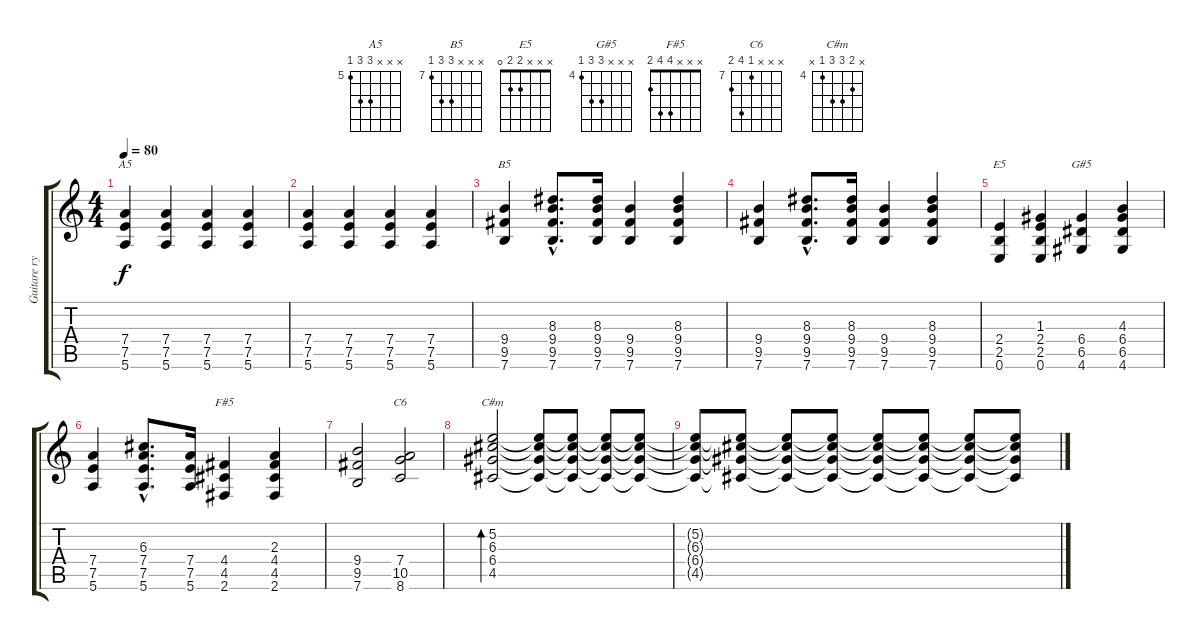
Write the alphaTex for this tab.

\track ("Guitare rythmique" "Guitare ry") {instrument distortionguitar}
\staff {score tabs}
\tuning (E4 B3 G3 D3 A2 E2) {hide}
\chord ("A5" x x x 7 7 5) {firstfret 5}
\chord ("B5" x x x 9 9 7) {firstfret 7}
\chord ("E5" x x x 2 2 0)
\chord ("G#5" x x x 6 6 4) {firstfret 4}
\chord ("F#5" x x x 4 4 2)
\chord ("C6" x x x 7 10 8) {firstfret 7}
\chord ("C#m" x 5 6 6 4 x) {firstfret 4}
\ts (4 4)
\tempo 80
\clef g2
\ks c
(7.4 7.5 5.6).4{ch "A5" dy f} (7.4 7.5 5.6).4 (7.4 7.5 5.6).4 (7.4 7.5 5.6).4 |
(7.4 7.5 5.6).4 (7.4 7.5 5.6).4 (7.4 7.5 5.6).4 (7.4 7.5 5.6).4 |
(9.4 9.5 7.6).4{ch "B5"} (8.3{hac} 9.4{hac} 9.5{hac} 7.6{hac}).8{d} (8.3 9.4 9.5 7.6).16 (9.4 9.5 7.6).4 (8.3 9.4 9.5 7.6).4 |
(9.4 9.5 7.6).4 (8.3{hac} 9.4{hac} 9.5{hac} 7.6{hac}).8{d} (8.3 9.4 9.5 7.6).16 (9.4 9.5 7.6).4 (8.3 9.4 9.5 7.6).4 |
(2.4 2.5 0.6).4{ch "E5"} (1.3 2.4 2.5 0.6).4 (6.4 6.5 4.6).4{ch "G#5"} (4.3 6.4 6.5 4.6).4 |
(7.4 7.5 5.6).4 (6.3{hac} 7.4{hac} 7.5{hac} 5.6{hac}).8{d} (7.4 7.5 5.6).16 (4.4 4.5 2.6).4{ch "F#5"} (2.3 4.4 4.5 2.6).4 |
(9.4 9.5 7.6).2 (7.4 10.5 8.6).2{ch "C6"} |
(5.2 6.3 6.4 4.5).2{bd 120 ch "C#m"} (5.2{t} 6.3{t} 6.4{t} 4.5{t}).8 (5.2{t} 6.3{t} 6.4{t} 4.5{t}).8{volume 12} (5.2{t} 6.3{t} 6.4{t} 4.5{t}).8{volume 11} (5.2{t} 6.3{t} 6.4{t} 4.5{t}).8{volume 10} |
(5.2{t} 6.3{t} 6.4{t} 4.5{t}).8{volume 9} (5.2{t} 6.3{t} 6.4{t} 4.5{t}).8{volume 8} (5.2{t} 6.3{t} 6.4{t} 4.5{t}).8{volume 7} (5.2{t} 6.3{t} 6.4{t} 4.5{t}).8{volume 6} (5.2{t} 6.3{t} 6.4{t} 4.5{t}).8{volume 5} (5.2{t} 6.3{t} 6.4{t} 4.5{t}).8{volume 4} (5.2{t} 6.3{t} 6.4{t} 4.5{t}).8{volume 3} (5.2{t} 6.3{t} 6.4{t} 4.5{t}).8{volume 2}
